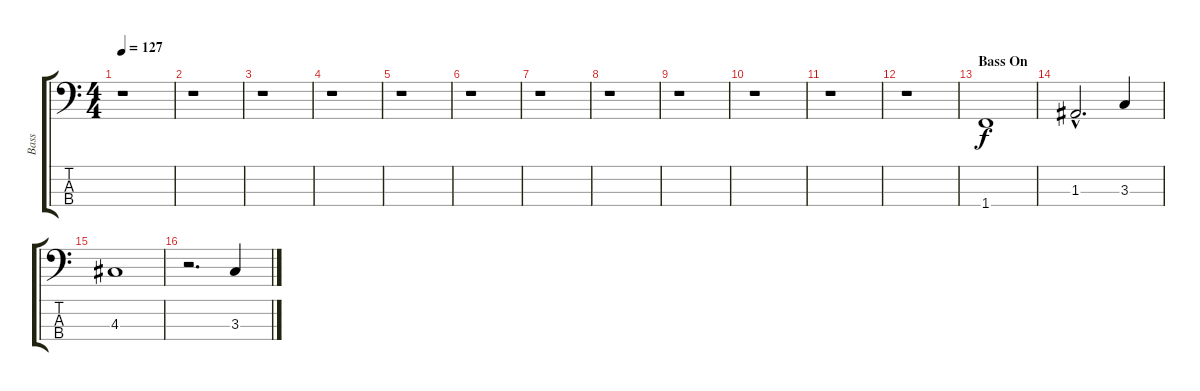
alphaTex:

\track ("Bass " "Bass ") {instrument electricbasspick}
\staff {score tabs}
\tuning (G2 D2 A1 E1) {hide}
\ts (4 4)
\tempo 127
\clef f4
\ks c
r.1{dy f} |
r.1 |
r.1 |
r.1 |
r.1 |
r.1 |
r.1 |
r.1 |
r.1 |
r.1 |
r.1 |
r.1 |
\section ("" "Bass On")
1.4.1 |
1.3{hac}.2{d} 3.3.4 |
4.3.1 |
r.2{d} 3.3.4
